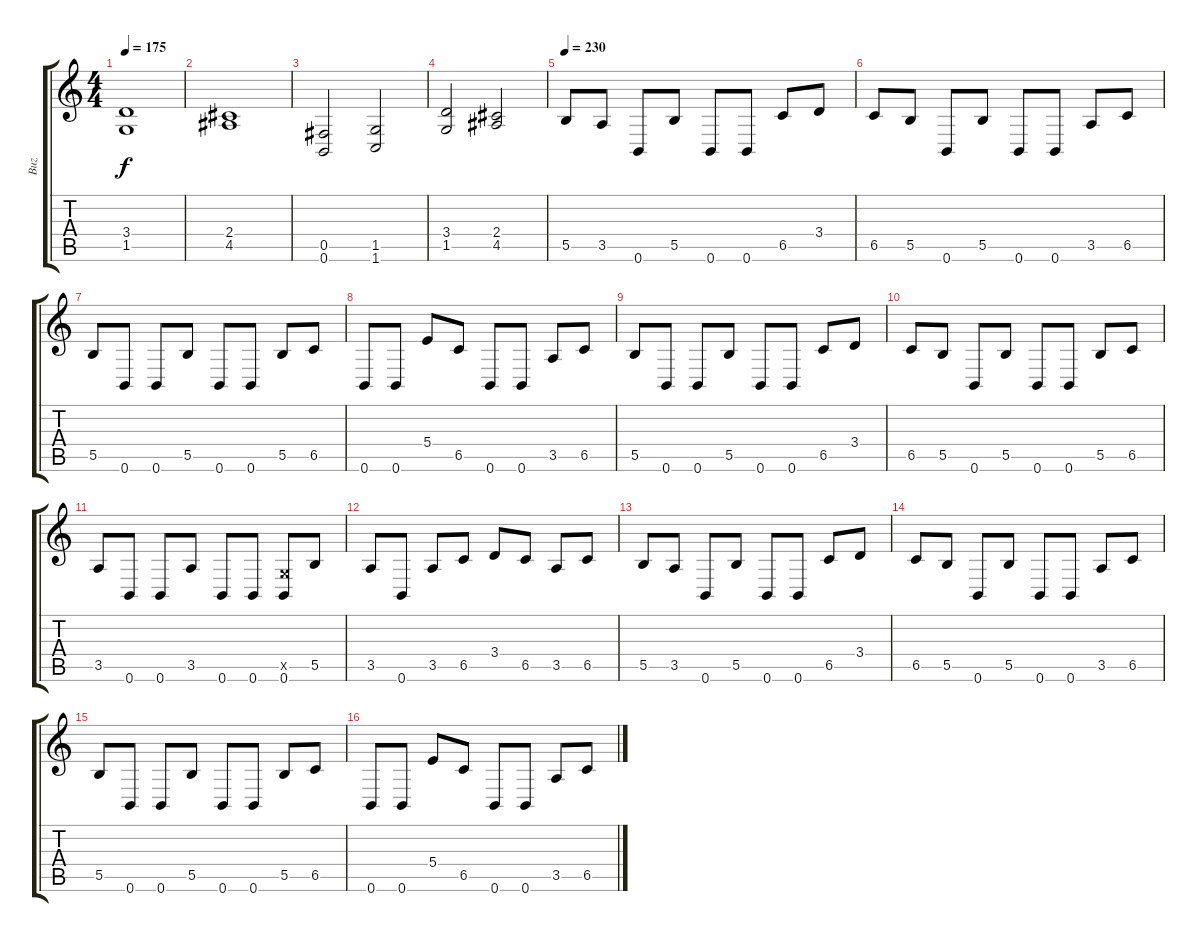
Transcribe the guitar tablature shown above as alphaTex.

\track ("Buz" "Buz") {instrument distortionguitar}
\staff {score tabs}
\tuning (Db4 Ab3 E3 B2 Gb2 B1) {hide}
\ts (4 4)
\tempo 175
\clef g2
\ks c
(3.4 1.5).1{dy f} |
(2.4 4.5).1 |
(0.5 0.6).2 (1.5 1.6).2 |
(3.4 1.5).2 (2.4 4.5).2 |
\tempo 230
5.5.8 3.5.8 0.6.8 5.5.8 0.6.8 0.6.8 6.5.8 3.4.8 |
6.5.8 5.5.8 0.6.8 5.5.8 0.6.8 0.6.8 3.5.8 6.5.8 |
5.5.8 0.6.8 0.6.8 5.5.8 0.6.8 0.6.8 5.5.8 6.5.8 |
0.6.8 0.6.8 5.4.8 6.5.8 0.6.8 0.6.8 3.5.8 6.5.8 |
5.5.8 0.6.8 0.6.8 5.5.8 0.6.8 0.6.8 6.5.8 3.4.8 |
6.5.8 5.5.8 0.6.8 5.5.8 0.6.8 0.6.8 5.5.8 6.5.8 |
3.5.8 0.6.8 0.6.8 3.5.8 0.6.8 0.6.8 (1.5{x} 0.6).8 5.5.8 |
3.5.8 0.6.8 3.5.8 6.5.8 3.4.8 6.5.8 3.5.8 6.5.8 |
5.5.8 3.5.8 0.6.8 5.5.8 0.6.8 0.6.8 6.5.8 3.4.8 |
6.5.8 5.5.8 0.6.8 5.5.8 0.6.8 0.6.8 3.5.8 6.5.8 |
5.5.8 0.6.8 0.6.8 5.5.8 0.6.8 0.6.8 5.5.8 6.5.8 |
0.6.8 0.6.8 5.4.8 6.5.8 0.6.8 0.6.8 3.5.8 6.5.8
